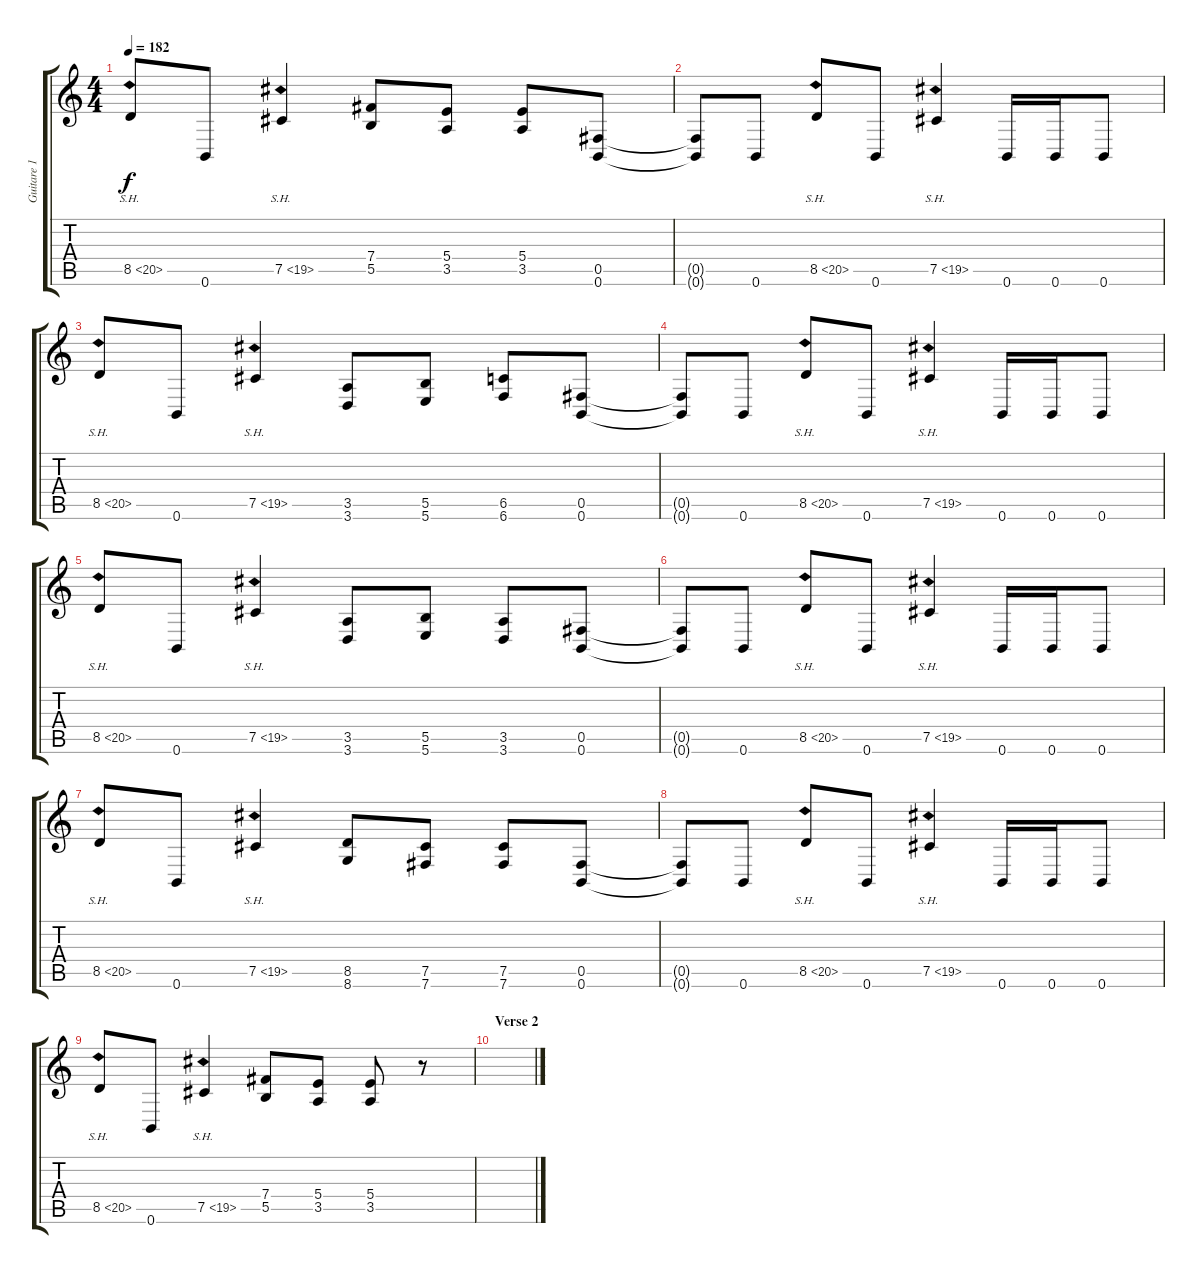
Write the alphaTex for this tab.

\track ("Guitare 1" "Guitare 1") {instrument distortionguitar}
\staff {score tabs}
\tuning (Db4 Ab3 E3 B2 Gb2 B1) {hide}
\ts (4 4)
\tempo 182
\clef g2
\ks c
8.5{sh 12}.8{dy f} 0.6.8 7.5{sh 12}.4 (7.4 5.5).8 (5.4 3.5).8 (5.4 3.5).8 (0.5 0.6).8 |
(0.5{t} 0.6{t}).8 0.6.8 8.5{sh 12}.8 0.6.8 7.5{sh 12}.4 0.6.16 0.6.16 0.6.8 |
8.5{sh 12}.8 0.6.8 7.5{sh 12}.4 (3.5 3.6).8 (5.5 5.6).8 (6.5 6.6).8 (0.5 0.6).8 |
(0.5{t} 0.6{t}).8 0.6.8 8.5{sh 12}.8 0.6.8 7.5{sh 12}.4 0.6.16 0.6.16 0.6.8 |
8.5{sh 12}.8 0.6.8 7.5{sh 12}.4 (3.5 3.6).8 (5.5 5.6).8 (3.5 3.6).8 (0.5 0.6).8 |
(0.5{t} 0.6{t}).8 0.6.8 8.5{sh 12}.8 0.6.8 7.5{sh 12}.4 0.6.16 0.6.16 0.6.8 |
8.5{sh 12}.8 0.6.8 7.5{sh 12}.4 (8.5 8.6).8 (7.5 7.6).8 (7.5 7.6).8 (0.5 0.6).8 |
(0.5{t} 0.6{t}).8 0.6.8 8.5{sh 12}.8 0.6.8 7.5{sh 12}.4 0.6.16 0.6.16 0.6.8 |
8.5{sh 12}.8 0.6.8 7.5{sh 12}.4 (7.4 5.5).8 (5.4 3.5).8 (5.4 3.5).8 r.8 |
\section ("" "Verse 2")
